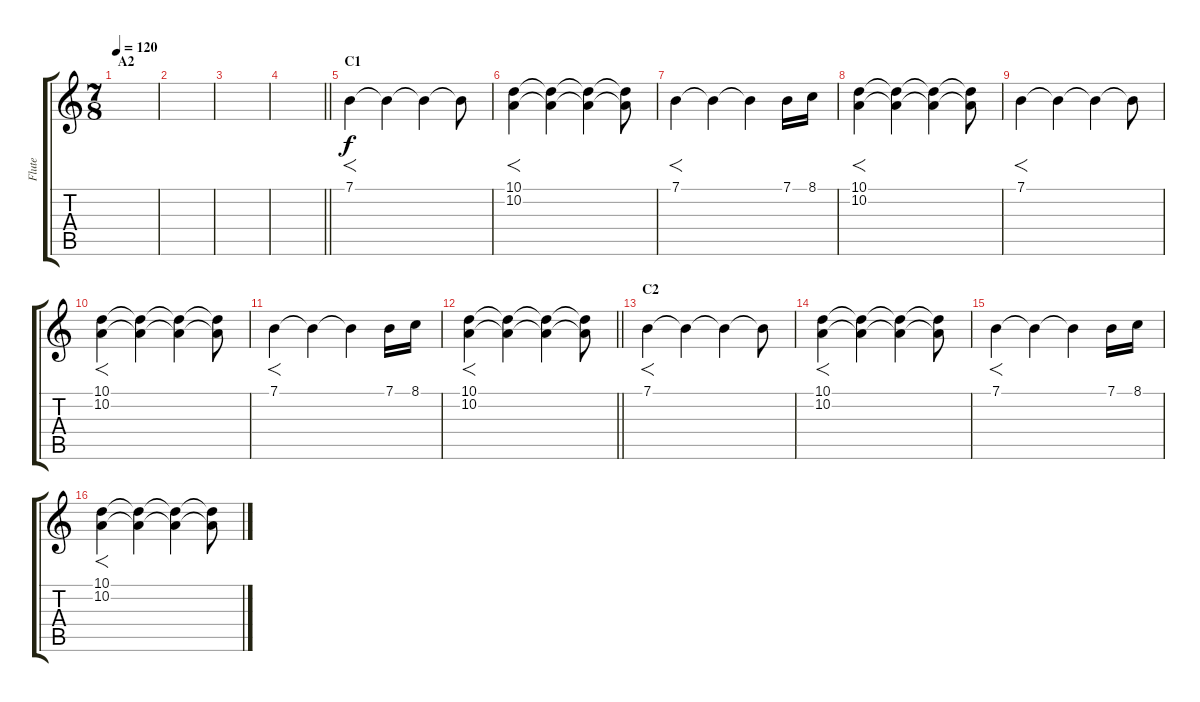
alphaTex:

\track ("Flute" "Flute") {instrument flute}
\staff {score tabs}
\tuning (E4 B3 G3 D3 A2 E2) {hide}
\ts (7 8)
\section ("" "A2")
\tempo 120
\clef g2
\ks c
|
|
|
\barLineRight lightlight
|
\section ("" "C1")
7.1.4{f} 7.1{t}.4 7.1{t}.4 7.1{t}.8 |
(10.1 10.2).4{f} (10.1{t} 10.2{t}).4 (10.1{t} 10.2{t}).4 (10.1{t} 10.2{t}).8 |
7.1.4{f} 7.1{t}.4 7.1{t}.4 7.1.16 8.1.16 |
(10.1 10.2).4{f} (10.1{t} 10.2{t}).4 (10.1{t} 10.2{t}).4 (10.1{t} 10.2{t}).8 |
7.1.4{f} 7.1{t}.4 7.1{t}.4 7.1{t}.8 |
(10.1 10.2).4{f} (10.1{t} 10.2{t}).4 (10.1{t} 10.2{t}).4 (10.1{t} 10.2{t}).8 |
7.1.4{f} 7.1{t}.4 7.1{t}.4 7.1.16 8.1.16 |
\barLineRight lightlight
(10.1 10.2).4{f} (10.1{t} 10.2{t}).4 (10.1{t} 10.2{t}).4 (10.1{t} 10.2{t}).8 |
\section ("" "C2")
7.1.4{f} 7.1{t}.4 7.1{t}.4 7.1{t}.8 |
(10.1 10.2).4{f} (10.1{t} 10.2{t}).4 (10.1{t} 10.2{t}).4 (10.1{t} 10.2{t}).8 |
7.1.4{f} 7.1{t}.4 7.1{t}.4 7.1.16 8.1.16 |
(10.1 10.2).4{f} (10.1{t} 10.2{t}).4 (10.1{t} 10.2{t}).4 (10.1{t} 10.2{t}).8
